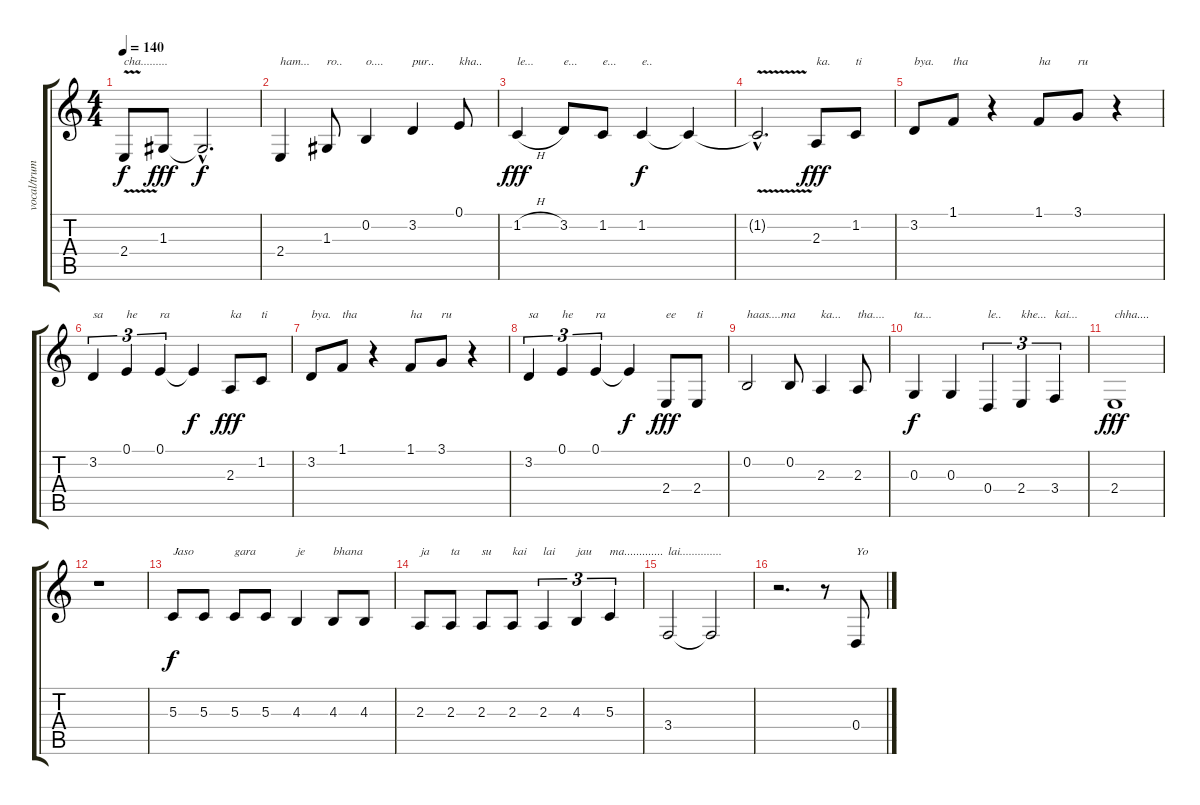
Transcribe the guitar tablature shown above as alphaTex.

\track ("vocal/trumpet" "vocal/trum") {instrument choiraahs}
\staff {score tabs}
\tuning (E4 B3 G3 D3 A2 E2) {hide}
\ts (4 4)
\tempo 140
\clef g2
\ks c
2.4{v t}.8{txt "cha........." dy f} 1.3.8{dy fff} 1.3{hac t}.2{d dy f} |
2.4.4{txt "ham..."} 1.3.8{txt "ro.."} 0.2.4{txt "o...."} 3.2.4{txt "pur.."} 0.1.8{txt "kha.."} |
1.2{h}.4{txt "le..." dy fff} 3.2.8{txt "e..."} 1.2.8{txt "e..."} 1.2.4{txt "e.." dy f} 1.2{t}.4 |
1.2{v hac t}.2{d} 2.3.8{txt "ka." dy fff} 1.2.8{txt "ti"} |
3.2.8{txt "bya."} 1.1.8{txt "tha"} r.4 1.1.8{txt "ha"} 3.1.8{txt "ru"} r.4 |
3.2.4{tu (3 2) txt "sa"} 0.1.4{tu (3 2) txt "he"} 0.1.4{tu (3 2) txt "ra"} 0.1{t}.4{dy f} 2.3.8{txt "ka" dy fff} 1.2.8{txt "ti"} |
3.2.8{txt "bya."} 1.1.8{txt "tha"} r.4 1.1.8{txt "ha"} 3.1.8{txt "ru"} r.4 |
3.2.4{tu (3 2) txt "sa"} 0.1.4{tu (3 2) txt "he"} 0.1.4{tu (3 2) txt "ra"} 0.1{t}.4{dy f} 2.4.8{txt "ee" dy fff} 2.4.8{txt "ti"} |
0.2.2{txt "haas....ma"} 0.2.8 2.3.4{txt "ka..."} 2.3.8{txt "tha...."} |
0.3.4{txt "ta..." dy f} 0.3.4 0.4.4{tu (3 2) txt "le.."} 2.4.4{tu (3 2) txt "khe..."} 3.4.4{tu (3 2) txt "kai..."} |
2.4.1{txt "chha...." dy fff} |
r.1 |
5.3.8{txt "Jaso" dy f} 5.3.8 5.3.8{txt "gara"} 5.3.8 4.3.4{txt "je"} 4.3.8{txt "bhana"} 4.3.8 |
2.3.8{txt "ja"} 2.3.8{txt "ta"} 2.3.8{txt "su"} 2.3.8{txt "kai"} 2.3.4{tu (3 2) txt "lai"} 4.3.4{tu (3 2) txt "jau"} 5.3.4{tu (3 2) txt "ma............."} |
3.4.2{txt "lai.............."} 3.4{t}.2 |
r.2{d} r.8 0.4.8{txt "Yo"}
